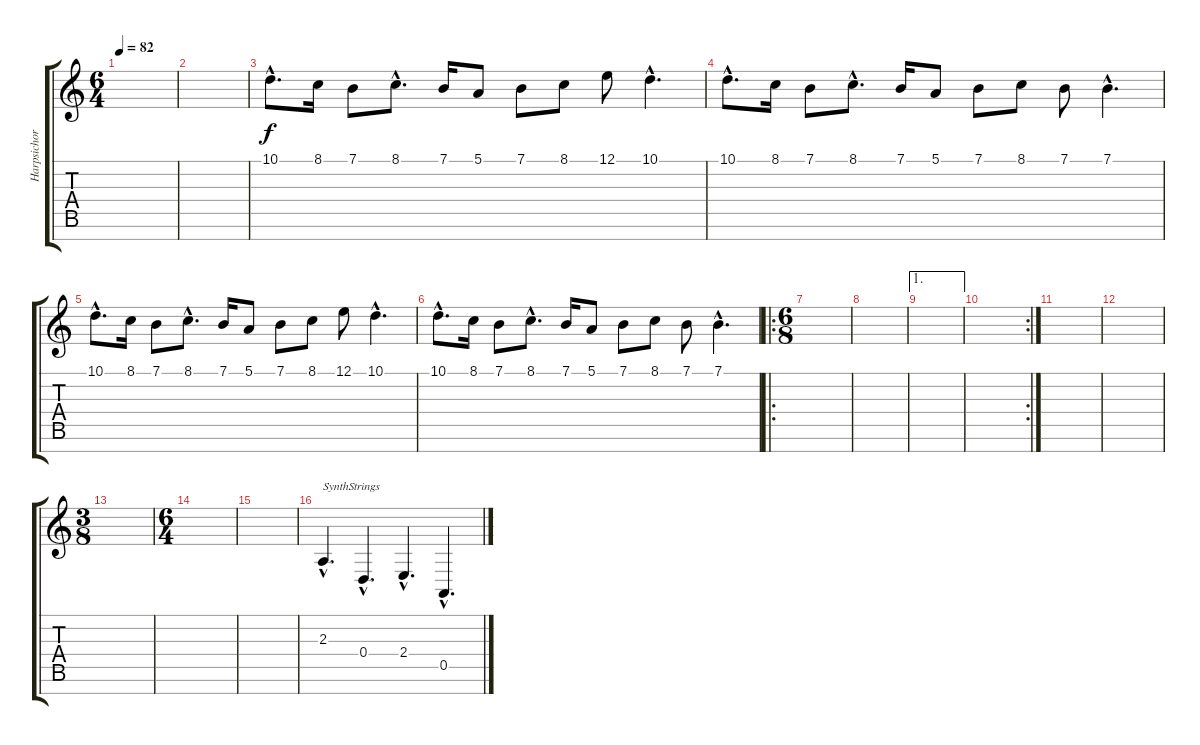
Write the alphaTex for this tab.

\track ("Harpsichord" "Harpsichor") {instrument harpsichord}
\staff {score tabs}
\tuning (E4 B3 G3 D3 A2 E2 B1) {hide}
\ts (6 4)
\tempo 82
\clef g2
\ks c
|
|
10.1{hac}.8{d instrument tubularbells} 8.1.16 7.1.8 8.1{hac}.8{d} 7.1.16 5.1.8 7.1.8 8.1.8 12.1.8 10.1{hac}.4{d} |
10.1{hac}.8{d} 8.1.16 7.1.8 8.1{hac}.8{d} 7.1.16 5.1.8 7.1.8 8.1.8 7.1.8 7.1{hac}.4{d} |
10.1{hac}.8{d} 8.1.16 7.1.8 8.1{hac}.8{d} 7.1.16 5.1.8 7.1.8 8.1.8 12.1.8 10.1{hac}.4{d} |
10.1{hac}.8{d} 8.1.16 7.1.8 8.1{hac}.8{d} 7.1.16 5.1.8 7.1.8 8.1.8 7.1.8 7.1{hac}.4{d} |
\ro
\ts (6 8)
|
|
\ae 1
|
\rc 2
|
|
|
\ts (3 8)
|
\ts (6 4)
|
|
2.3{hac}.4{d txt "SynthStrings" volume 10 instrument synthstrings2} 0.4{hac}.4{d} 2.4{hac}.4{d} 0.5{hac}.4{d}
